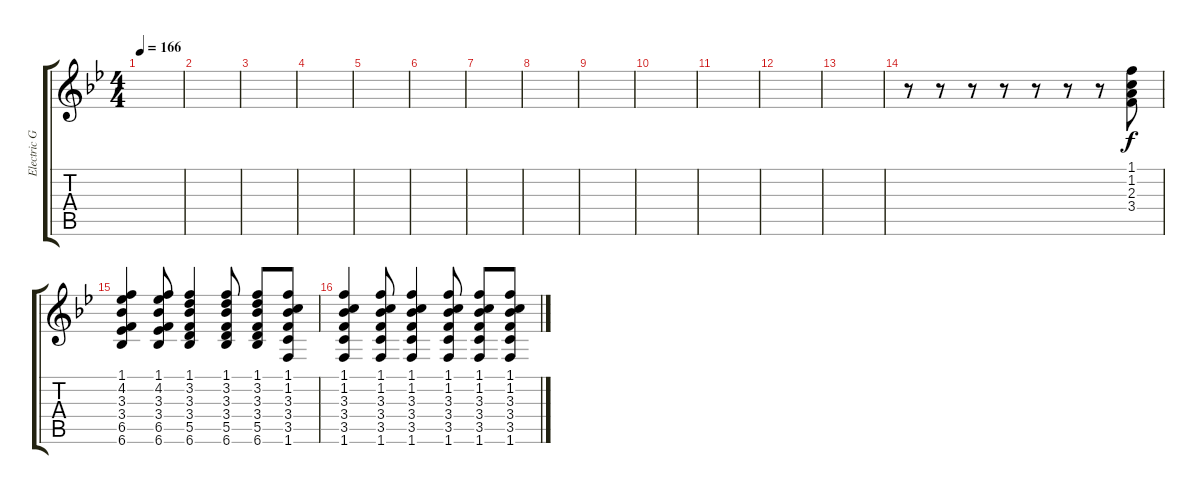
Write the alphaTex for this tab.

\track ("Electric Guitar" "Electric G") {instrument electricguitarclean}
\staff {score tabs}
\tuning (E4 B3 G3 D3 A2 E2) {hide}
\ts (4 4)
\tempo 166
\clef g2
\ks gminor
|
|
|
|
|
|
|
|
|
|
|
|
|
r.8 r.8 r.8 r.8 r.8 r.8 r.8 (1.1 1.2 2.3 3.4).8 |
(1.1 4.2 3.3 3.4 6.5 6.6).4 (1.1 4.2 3.3 3.4 6.5 6.6).8 (1.1 3.2 3.3 3.4 5.5 6.6).4 (1.1 3.2 3.3 3.4 5.5 6.6).8 (1.1 3.2 3.3 3.4 5.5 6.6).8 (1.1 1.2 3.3 3.4 3.5 1.6).8 |
(1.1 1.2 3.3 3.4 3.5 1.6).4 (1.1 1.2 3.3 3.4 3.5 1.6).8 (1.1 1.2 3.3 3.4 3.5 1.6).4 (1.1 1.2 3.3 3.4 3.5 1.6).8 (1.1 1.2 3.3 3.4 3.5 1.6).8 (1.1 1.2 3.3 3.4 3.5 1.6).8
